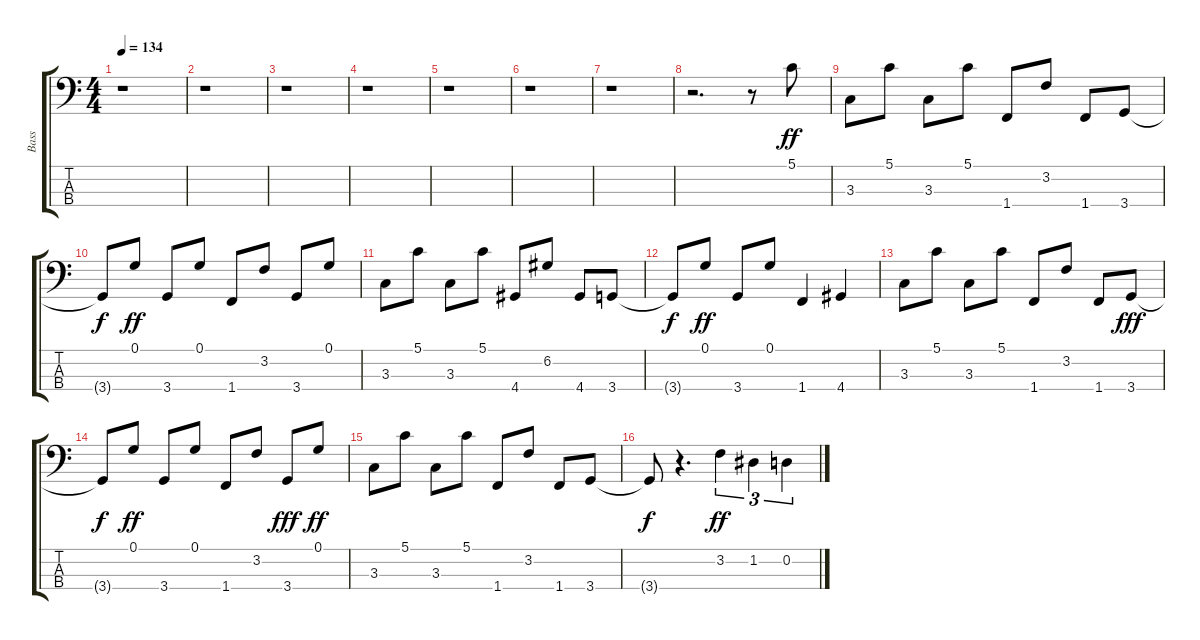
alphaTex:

\track ("Bass" "Bass") {instrument electricbassfinger}
\staff {score tabs}
\tuning (G2 D2 A1 E1) {hide}
\ts (4 4)
\tempo 134
\clef f4
\ks c
r.1{dy ff} |
r.1 |
r.1 |
r.1 |
r.1 |
r.1 |
r.1 |
r.2{d} r.8 5.1.8 |
3.3.8 5.1.8 3.3.8 5.1.8 1.4.8 3.2.8 1.4.8 3.4.8 |
3.4{t}.8{dy f} 0.1.8{dy ff} 3.4.8 0.1.8 1.4.8 3.2.8 3.4.8 0.1.8 |
3.3.8 5.1.8 3.3.8 5.1.8 4.4.8 6.2.8 4.4.8 3.4.8 |
3.4{t}.8{dy f} 0.1.8{dy ff} 3.4.8 0.1.8 1.4.4 4.4.4 |
3.3.8 5.1.8 3.3.8 5.1.8 1.4.8 3.2.8 1.4.8 3.4.8{dy fff} |
3.4{t}.8{dy f} 0.1.8{dy ff} 3.4.8 0.1.8 1.4.8 3.2.8 3.4.8{dy fff} 0.1.8{dy ff} |
3.3.8 5.1.8 3.3.8 5.1.8 1.4.8 3.2.8 1.4.8 3.4.8 |
3.4{t}.8{dy f} r.4{d} 3.2.4{tu (3 2) dy ff} 1.2.4{tu (3 2)} 0.2.4{tu (3 2)}
